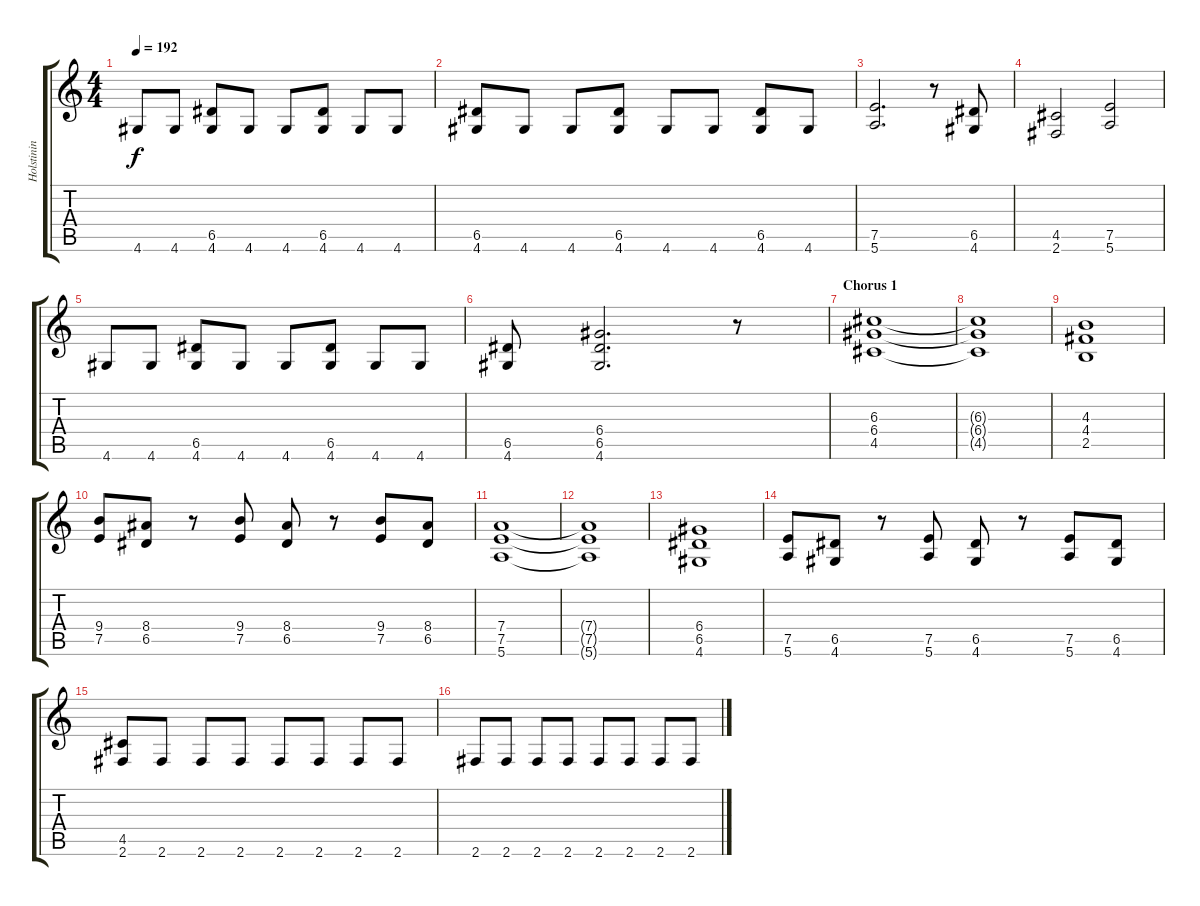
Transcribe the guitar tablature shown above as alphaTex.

\track ("Holstinin 2" "Holstinin ") {instrument overdrivenguitar}
\staff {score tabs}
\tuning (E4 B3 G3 D3 A2 E2) {hide}
\ts (4 4)
\tempo 192
\clef g2
\ks c
4.6.8{dy f} 4.6.8 (6.5 4.6).8 4.6.8 4.6.8 (6.5 4.6).8 4.6.8 4.6.8 |
(6.5 4.6).8 4.6.8 4.6.8 (6.5 4.6).8 4.6.8 4.6.8 (6.5 4.6).8 4.6.8 |
(7.5 5.6).2{d} r.8 (6.5 4.6).8 |
(4.5 2.6).2 (7.5 5.6).2 |
4.6.8 4.6.8 (6.5 4.6).8 4.6.8 4.6.8 (6.5 4.6).8 4.6.8 4.6.8 |
(6.5 4.6).8 (6.4 6.5 4.6).2{d} r.8 |
\section ("" "Chorus 1")
(6.3 6.4 4.5).1 |
(6.3{t} 6.4{t} 4.5{t}).1 |
(4.3 4.4 2.5).1 |
(9.4 7.5).8 (8.4 6.5).8 r.8 (9.4 7.5).8 (8.4 6.5).8 r.8 (9.4 7.5).8 (8.4 6.5).8 |
(7.4 7.5 5.6).1 |
(7.4{t} 7.5{t} 5.6{t}).1 |
(6.4 6.5 4.6).1 |
(7.5 5.6).8 (6.5 4.6).8 r.8 (7.5 5.6).8 (6.5 4.6).8 r.8 (7.5 5.6).8 (6.5 4.6).8 |
(4.5 2.6).8 2.6.8 2.6.8 2.6.8 2.6.8 2.6.8 2.6.8 2.6.8 |
2.6.8 2.6.8 2.6.8 2.6.8 2.6.8 2.6.8 2.6.8 2.6{ss}.8
